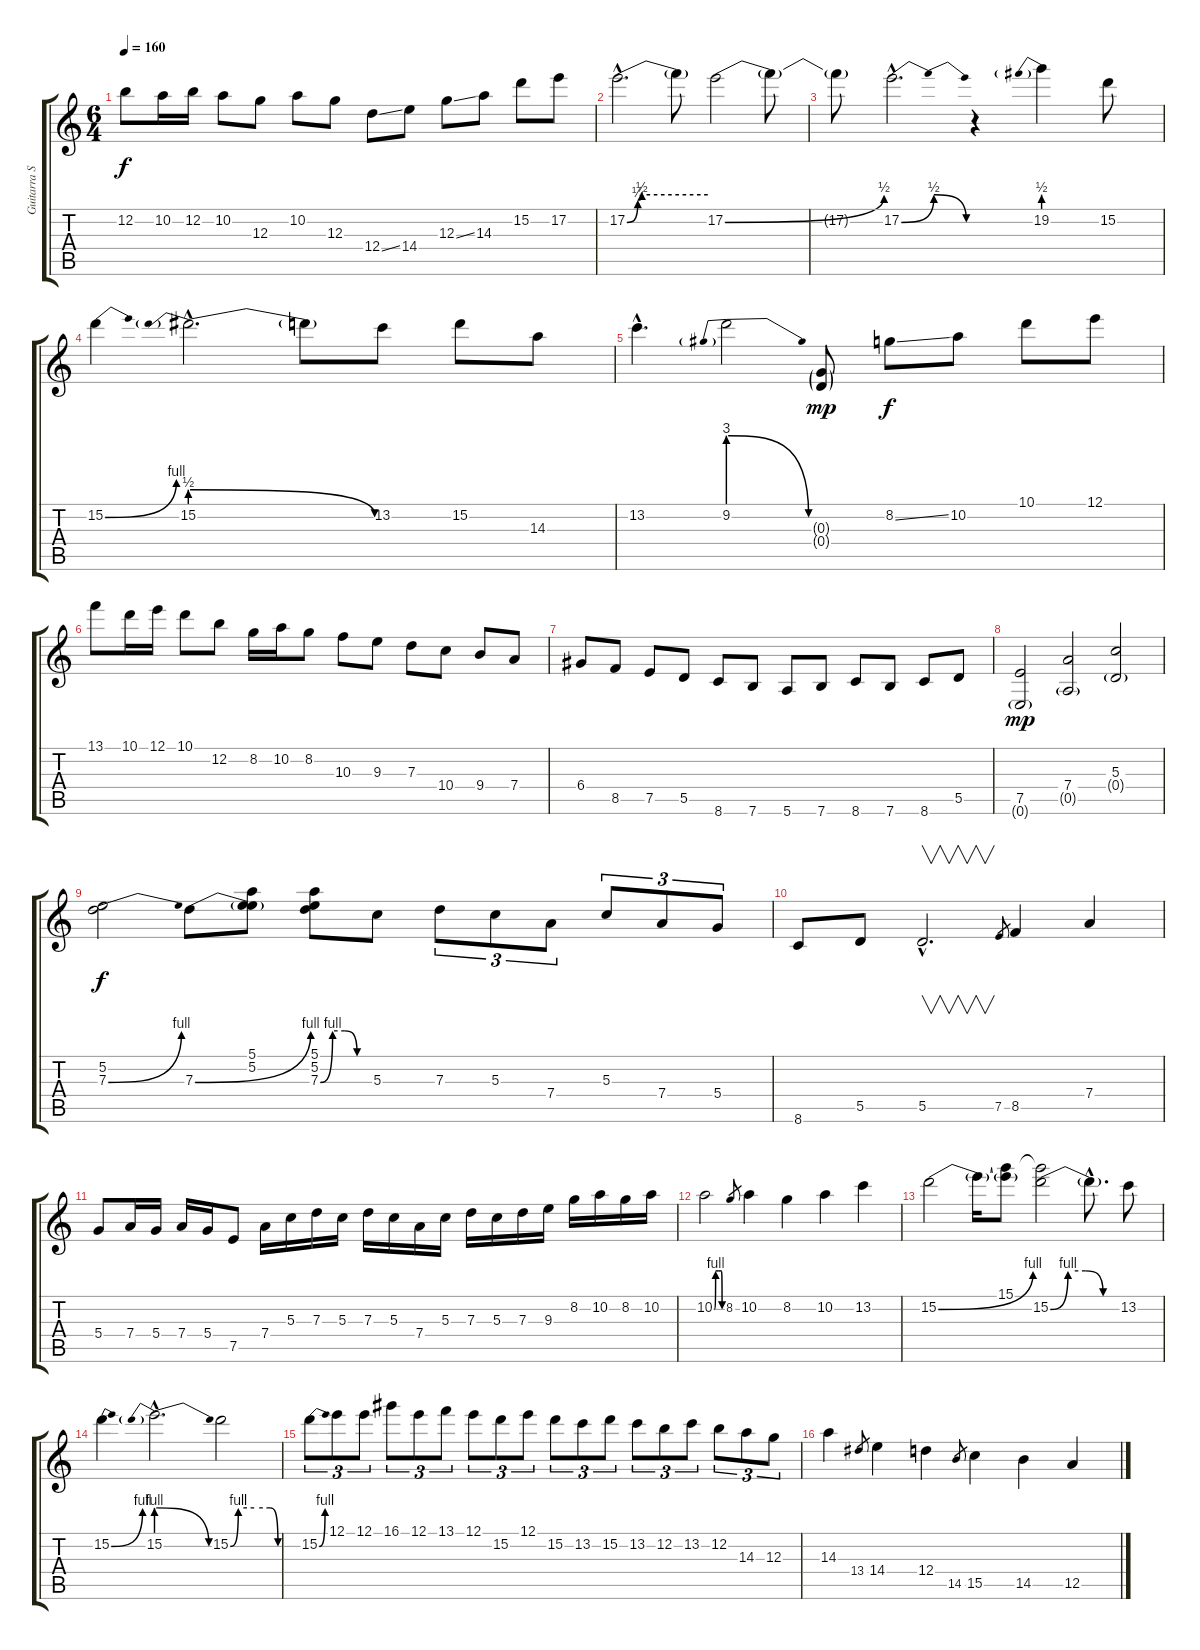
\track ("Guitarra Solo" "Guitarra S") {instrument overdrivenguitar}
\staff {score tabs}
\tuning (E4 B3 G3 D3 A2 E2) {hide}
\ts (6 4)
\tempo 160
\clef g2
\ks c
12.2.8{dy f} 10.2.16 12.2.16 10.2.8 12.3.8 10.2.8 12.3.8 12.4{ss}.8 14.4.8 12.3{ss}.8 14.3.8 15.2.8 17.2.8 |
17.2{be (custom 0 0 8 1 11 2 60 2) hac}.2{d} 17.2{t}.8 17.2{be (bend 0 0 60 2)}.2 17.2{t}.8 |
17.2{t}.8 17.2{be (bendrelease 0 0 15 2 54 2 60 0) hac}.2{d} r.4 19.2{be (prebend 0 2 60 2)}.4 15.2.8 |
15.2{be (bend 0 0 60 4)}.4 15.2{be (prebendrelease 0 2 60 0) hac}.2{d} 15.2{t}.8 13.2.8 15.2.8 14.3.8 |
13.2{hac}.4{d} 9.2{be (prebendrelease 0 12 60 0)}.2 (0.3{g} 0.4{g}).8{dy mp} 8.2{ss}.8{dy f} 10.2.8 10.1.8 12.1.8 |
13.1.8 10.1.16 12.1.16 10.1.8 12.2.8 8.2.16 10.2.16 8.2.8 10.3.8 9.3.8 7.3.8 10.4.8 9.4.8 7.4.8 |
6.4.8 8.5.8 7.5.8 5.5.8 8.6.8 7.6.8 5.6.8 7.6.8 8.6.8 7.6.8 8.6.8 5.5.8 |
(7.5 0.6{g}).2{dy mp} (7.4 0.5{g}).2 (5.3 0.4{g}).2 |
(5.2 7.3{be (bend 0 0 60 4)}).2{dy f} 7.3{be (bend 0 0 60 4)}.8 (5.1 5.2 7.3{t}).8 (5.1 5.2 7.3{be (custom 0 0 15 4 30 4 45 0 60 0)}).8 5.3.8 7.3.8{tu (3 2)} 5.3.8{tu (3 2)} 7.4.8{tu (3 2)} 5.3.8{tu (3 2)} 7.4.8{tu (3 2)} 5.4.8{tu (3 2)} |
8.6.8 5.5.8 5.5{hac}.2{v d} 7.5.8{gr} 8.5.4 7.4.4 |
5.4.8 7.4.16 5.4.16 7.4.16 5.4.16 7.5.8 7.4.16 5.3.16 7.3.16 5.3.16 7.3.16 5.3.16 7.4.16 5.3.16 7.3.16 5.3.16 7.3.16 9.3.16 8.2.16 10.2.16 8.2.16 10.2.16 |
10.2{be (custom 0 0 10 4 30 4 55 4 60 0)}.2 8.2.8{gr} 10.2.4 8.2.4 10.2.4 13.2.4 |
15.2{be (bend 0 0 60 4)}.2 15.2{t}.16 (15.1 15.2{t}).8 (15.1{t} 15.2{be (custom 0 0 15 4 30 4 45 0 60 0)}).2 15.2{hac t}.8{d} 13.2.8 |
15.2{be (bend 0 0 60 4)}.4 15.2{be (prebendrelease 0 4 60 0) hac}.2{d} 15.2{be (custom 0 0 10 4 30 4 50 4 60 0)}.2 |
15.2{be (bend 0 0 60 4)}.8{tu (3 2)} 12.1.8{tu (3 2)} 12.1.8{tu (3 2)} 16.1.8{tu (3 2)} 12.1.8{tu (3 2)} 13.1.8{tu (3 2)} 12.1.8{tu (3 2)} 15.2.8{tu (3 2)} 12.1.8{tu (3 2)} 15.2.8{tu (3 2)} 13.2.8{tu (3 2)} 15.2.8{tu (3 2)} 13.2.8{tu (3 2)} 12.2.8{tu (3 2)} 13.2.8{tu (3 2)} 12.2.8{tu (3 2)} 14.3.8{tu (3 2)} 12.3.8{tu (3 2)} |
14.3.4 13.4.8{gr} 14.4.4 12.4.4 14.5.8{gr} 15.5.4 14.5.4 12.5.4
